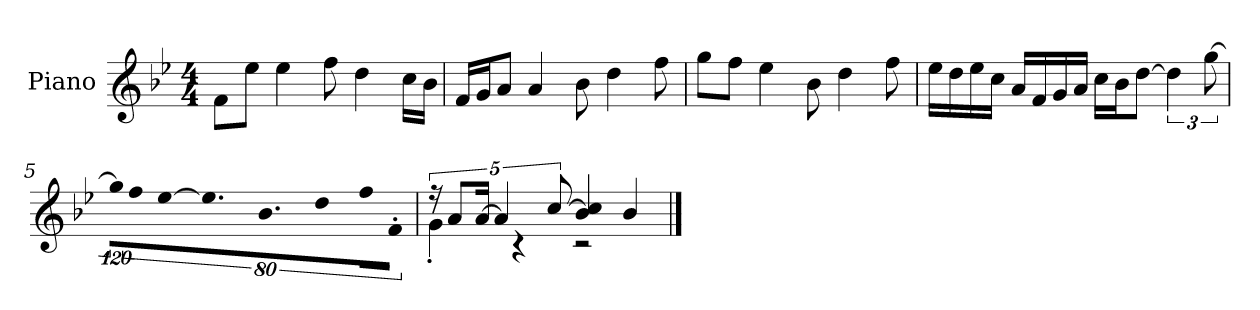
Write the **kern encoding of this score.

**kern
*part1
*staff1
*I"Piano
*I'P-no
*clefG2
*k[b-e-]
*M4/4
*MM90
=1
8f\L
8ee-\J
4ee-\
8ff\
4dd\
16cc\LL
16b-\JJ
=2
16f/LL
16g/J
8a/J
4a/
8b-\
4dd\
8ff\
=3
8gg\L
8ff\J
4ee-\
8b-\
4dd\
8ff\
=4
16ee-\LL
16dd\
16ee-\
16cc\JJ
16a/LL
16f/
16g/
16a/JJ
16cc\LL
16b-\J
[8dd\J
6dd\]
[12gg\
!!LO:LB:g=z
=5
!LO:N:vis=16
1920%107gg\KL]
!LO:N:vis=8
640%71ff\
!LO:N:vis=16
[1920%107ee-\K
9.ee-\]
9.b-\J
!LO:N:vis=4
1920%427dd\
!LO:N:vis=8
640%71ff\L
!LO:N:vis=8
640%71f'\J
=6
*^
20r	4g'\
10a/L	.
[20a/Jk	.
5a/]	.
.	4r
[10cc/	.
4b-/ 4cc/]	2r
4b-/	.
*v	*v
==
*-
